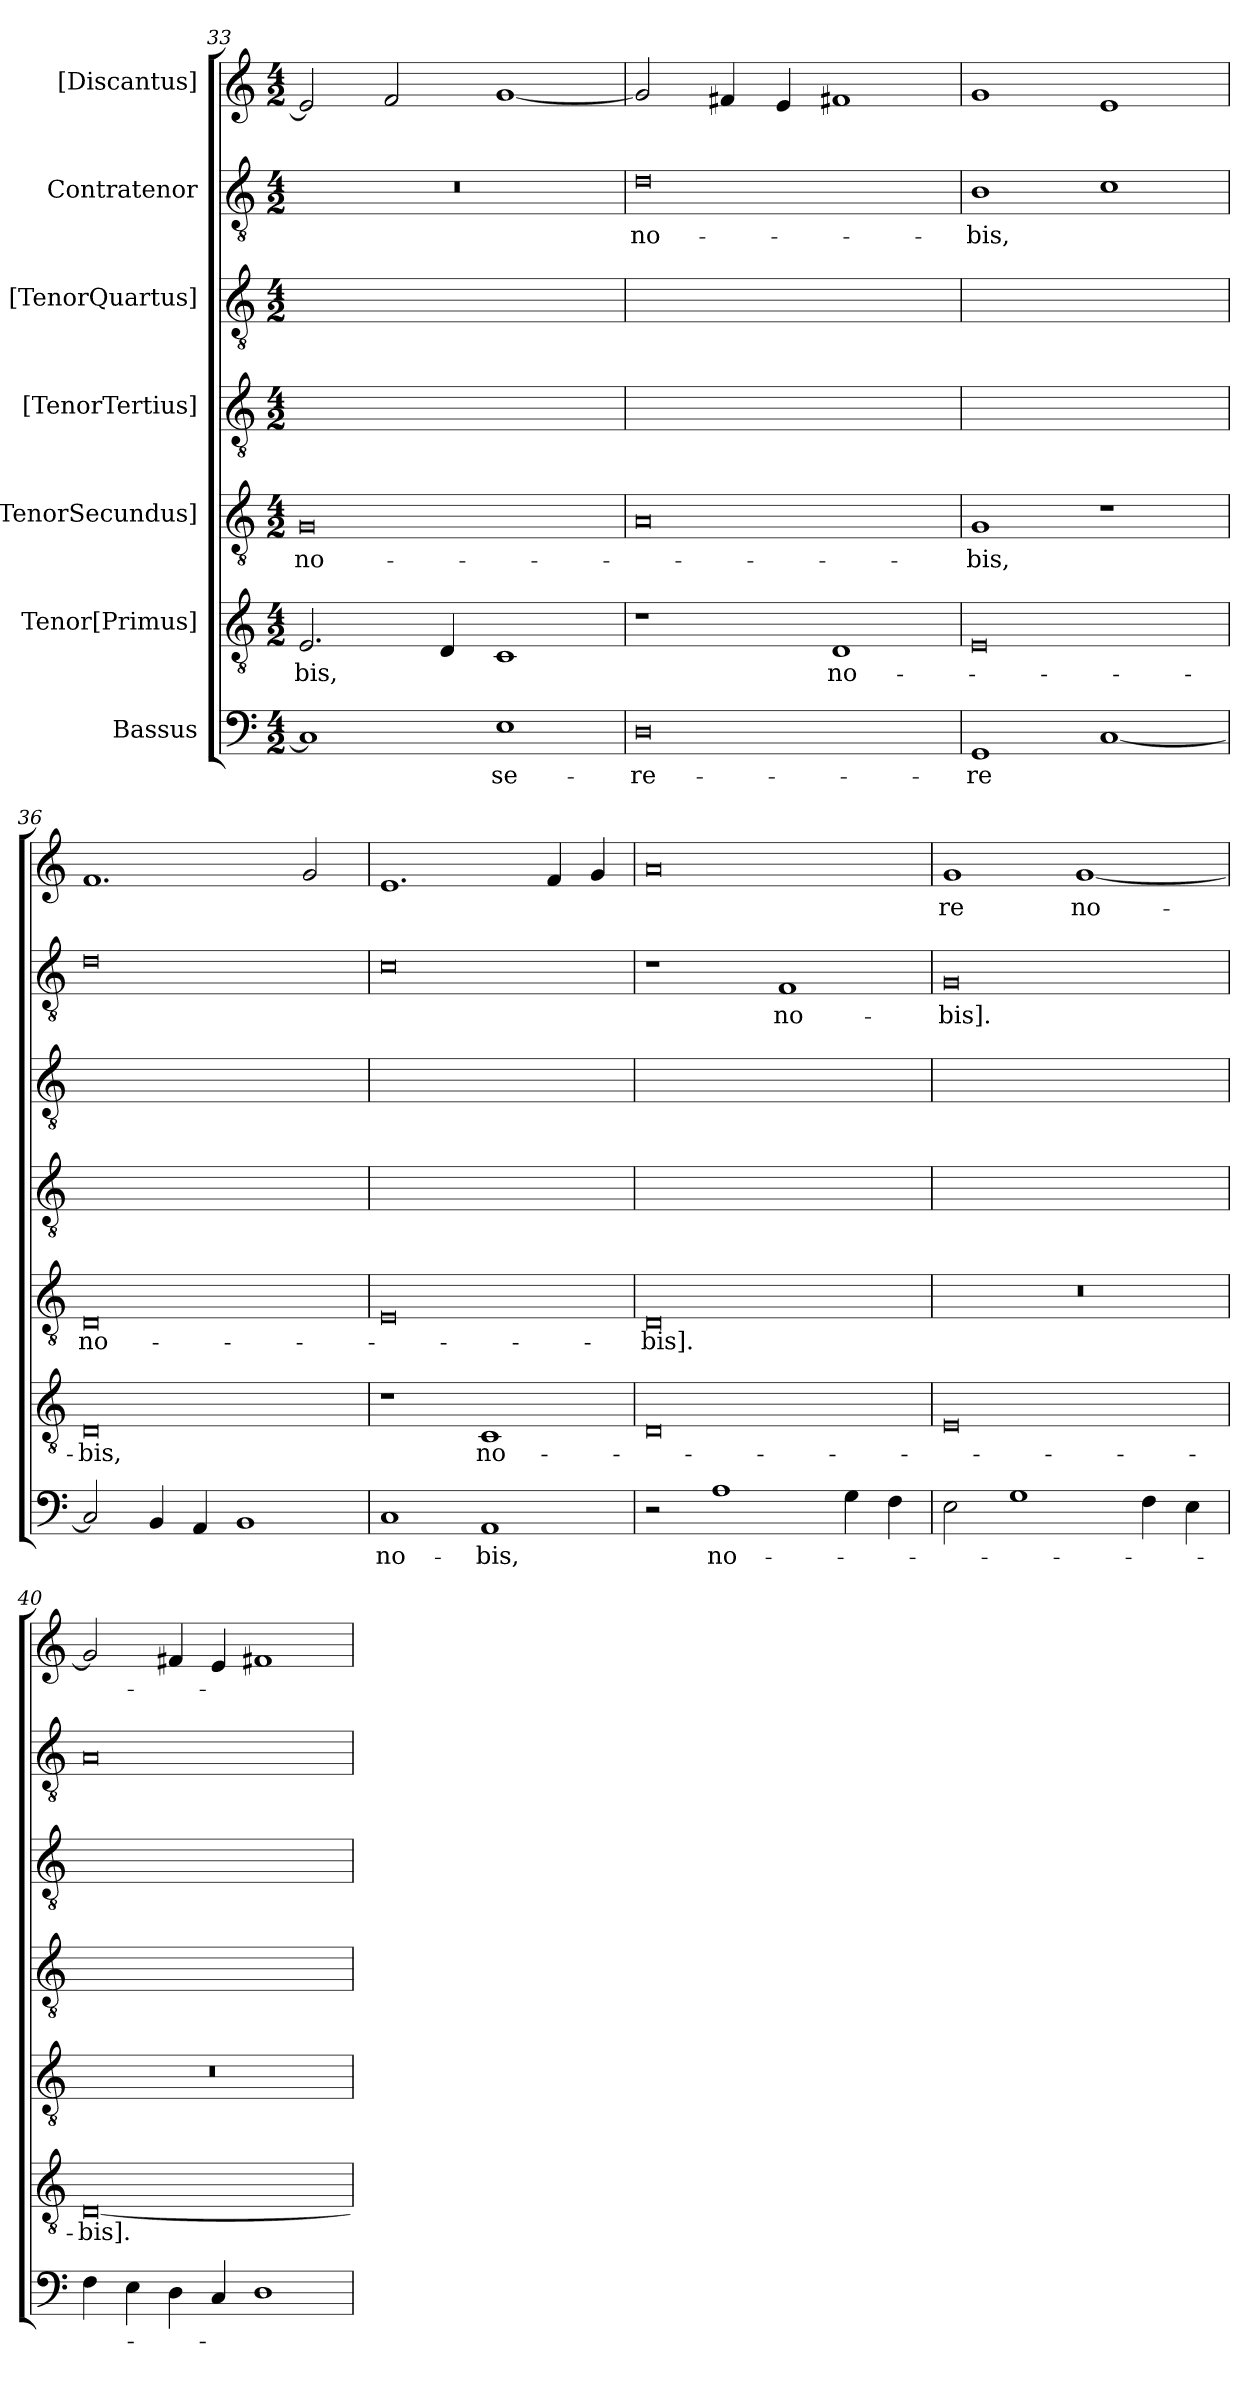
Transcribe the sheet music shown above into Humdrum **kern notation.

**kern	**text	**kern	**text	**kern	**text	**kern	**kern	**kern	**text	**kern	**text
*part7	*part7	*part6	*part6	*part5	*part5	*part4	*part3	*part2	*part2	*part1	*part1
*staff7	*staff7	*staff6	*staff6	*staff5	*staff5	*staff4	*staff3	*staff2	*staff2	*staff1	*staff1
*I"Bassus	*	*I"Tenor[Primus]	*	*I"[TenorSecundus]	*	*I"[TenorTertius]	*I"[TenorQuartus]	*I"Contratenor	*	*I"[Discantus]	*
*clefF4	*	*clefGv2	*	*clefGv2	*	*clefGv2	*clefGv2	*clefGv2	*	*clefG2	*
*k[]	*	*k[]	*	*k[]	*	*k[]	*k[]	*k[]	*	*k[]	*
*M4/2	*	*M4/2	*	*M4/2	*	*M4/2	*M4/2	*M4/2	*	*M4/2	*
=33	=33	=33	=33	=33	=33	=33	=33	=33	=33	=33	=33
1C/]	.	2.E/	-bis,	0G/	no-	0ryy	0ryy	0r	.	2e/]	.
.	.	.	.	.	.	.	.	.	.	2f/	.
.	.	4D/	.	.	.	.	.	.	.	.	.
1E\	-se-	1C/	.	.	.	.	.	.	.	[1g/	.
=34	=34	=34	=34	=34	=34	=34	=34	=34	=34	=34	=34
0D\	-re-	1r	.	0A/	.	0ryy	0ryy	0d\	no-	2g/]	.
.	.	.	.	.	.	.	.	.	.	4f#X/	.
.	.	.	.	.	.	.	.	.	.	4e/	.
.	.	1D/	no-	.	.	.	.	.	.	1f#X/	.
=35	=35	=35	=35	=35	=35	=35	=35	=35	=35	=35	=35
1GG/	-re	0E/	.	1G/	-bis,	0ryy	0ryy	1B\	-bis,	1g/	.
[1C/	.	.	.	1r	.	.	.	1c\	.	1e/	.
=36	=36	=36	=36	=36	=36	=36	=36	=36	=36	=36	=36
2C/]	.	0D/	-bis,	0D/	no-	0ryy	0ryy	0d\	.	1.f/	.
4BB/	.	.	.	.	.	.	.	.	.	.	.
4AA/	.	.	.	.	.	.	.	.	.	.	.
1BB/	.	.	.	.	.	.	.	.	.	.	.
.	.	.	.	.	.	.	.	.	.	2g/	.
=37	=37	=37	=37	=37	=37	=37	=37	=37	=37	=37	=37
1C/	no-	1r	.	0E/	.	0ryy	0ryy	0c\	.	1.e/	.
1AA/	-bis,	1C/	no-	.	.	.	.	.	.	.	.
.	.	.	.	.	.	.	.	.	.	4f/	.
.	.	.	.	.	.	.	.	.	.	4g/	.
=38	=38	=38	=38	=38	=38	=38	=38	=38	=38	=38	=38
2r	.	0D/	.	0D/	-bis].	0ryy	0ryy	1r	.	0a/	.
1A\	no-	.	.	.	.	.	.	.	.	.	.
.	.	.	.	.	.	.	.	1F/	no-	.	.
4G\	.	.	.	.	.	.	.	.	.	.	.
4F\	.	.	.	.	.	.	.	.	.	.	.
=39	=39	=39	=39	=39	=39	=39	=39	=39	=39	=39	=39
2E\	.	0E/	.	0r	.	0ryy	0ryy	0G/	-bis].	1g/	-re
1G\	.	.	.	.	.	.	.	.	.	.	.
.	.	.	.	.	.	.	.	.	.	[1g/	no-
4F\	.	.	.	.	.	.	.	.	.	.	.
4E\	.	.	.	.	.	.	.	.	.	.	.
=40	=40	=40	=40	=40	=40	=40	=40	=40	=40	=40	=40
4F\	.	[0D/	-bis].	0r	.	0ryy	0ryy	0A/	.	2g/]	.
4E\	.	.	.	.	.	.	.	.	.	.	.
4D\	.	.	.	.	.	.	.	.	.	4f#X/	.
4C/	.	.	.	.	.	.	.	.	.	4e/	.
1D\	.	.	.	.	.	.	.	.	.	1f#X/	.
=	=	=	=	=	=	=	=	=	=	=	=
*-	*-	*-	*-	*-	*-	*-	*-	*-	*-	*-	*-
